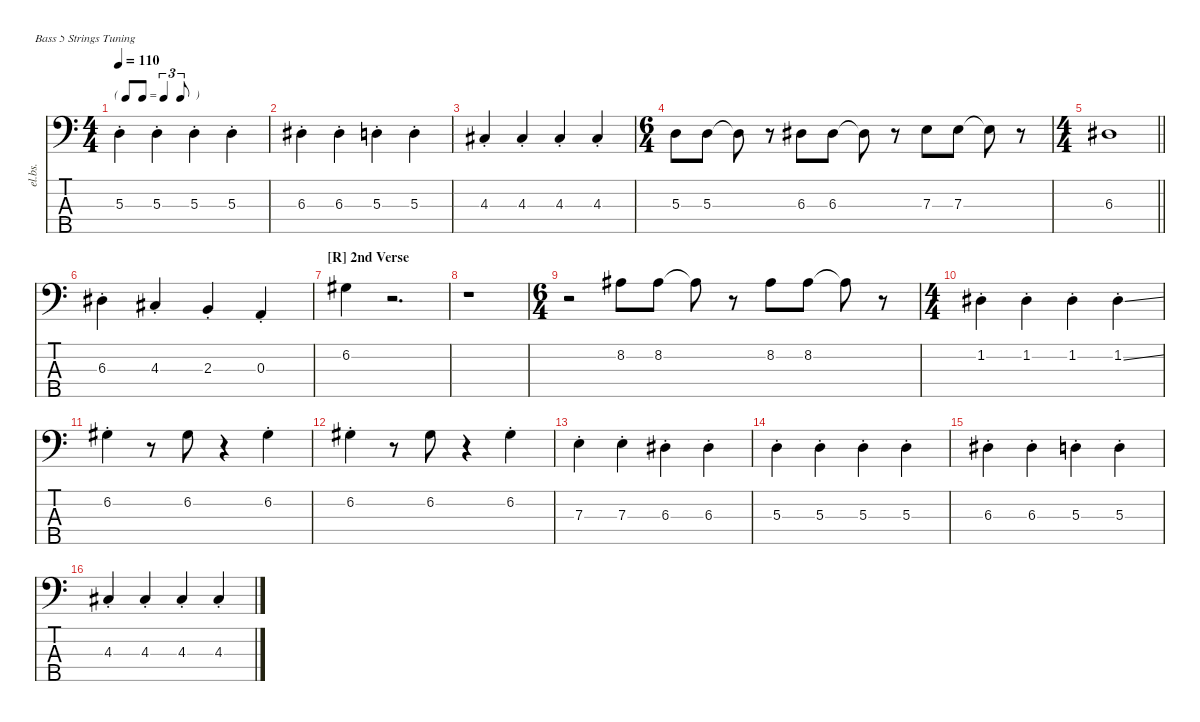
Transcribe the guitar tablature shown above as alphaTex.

\defaultSystemsLayout 4
\hideDynamics
\bracketExtendMode nobrackets
\track ("E.Bass" "el.bs.") {solo instrument electricbassfinger}
\staff {score tabs}
\tuning (G2 D2 A1 E1 B0)
\ts (4 4)
\tf triplet8th
\tempo 110
\clef f4
\ks c
5.3{st}.4{dy mf} 5.3{st}.4 5.3{st}.4 5.3{st}.4 |
6.3{st acc #}.4 6.3{st acc #}.4 5.3{st}.4 5.3{st}.4 |
4.3{st acc #}.4 4.3{st acc #}.4 4.3{st acc #}.4 4.3{st acc #}.4 |
\ts (6 4)
\beaming (8 6 6)
5.3.8 5.3.8{beam split} 5.3{t}.8{beam split} r.8{beam split} 6.3{acc #}.8 6.3{acc #}.8{beam split} 6.3{t acc #}.8{beam split} r.8{beam split} 7.3.8 7.3.8{beam split} 7.3{t}.8 r.8 |
\ts (4 4)
\beaming (8 2 2 2 2)
\barLineRight lightlight
6.3{acc #}.1 |
6.3{st acc #}.4 4.3{st acc #}.4 2.3{st}.4 0.3{st}.4 |
\section ("R" "2nd Verse")
6.2{acc #}.4 r.2{d} |
r.1 |
\ts (6 4)
\beaming (8 6 6)
r.2 8.2{acc #}.8 8.2{acc #}.8 8.2{t acc #}.8{beam split} r.8{beam split} 8.2{acc #}.8 8.2{acc #}.8{beam split} 8.2{t acc #}.8 r.8 |
\ts (4 4)
\beaming (8 2 2 2 2)
1.2{st acc #}.4 1.2{st acc #}.4 1.2{st acc #}.4 1.2{ss st acc #}.4 |
6.2{st acc #}.4 r.8 6.2{acc #}.8 r.4 6.2{st acc #}.4 |
6.2{st acc #}.4 r.8 6.2{acc #}.8 r.4 6.2{st acc #}.4 |
7.3{st}.4 7.3{st}.4 6.3{st acc #}.4 6.3{st acc #}.4 |
5.3{st}.4 5.3{st}.4 5.3{st}.4 5.3{st}.4 |
6.3{st acc #}.4 6.3{st acc #}.4 5.3{st}.4 5.3{st}.4 |
4.3{st acc #}.4 4.3{st acc #}.4 4.3{st acc #}.4 4.3{st acc #}.4
